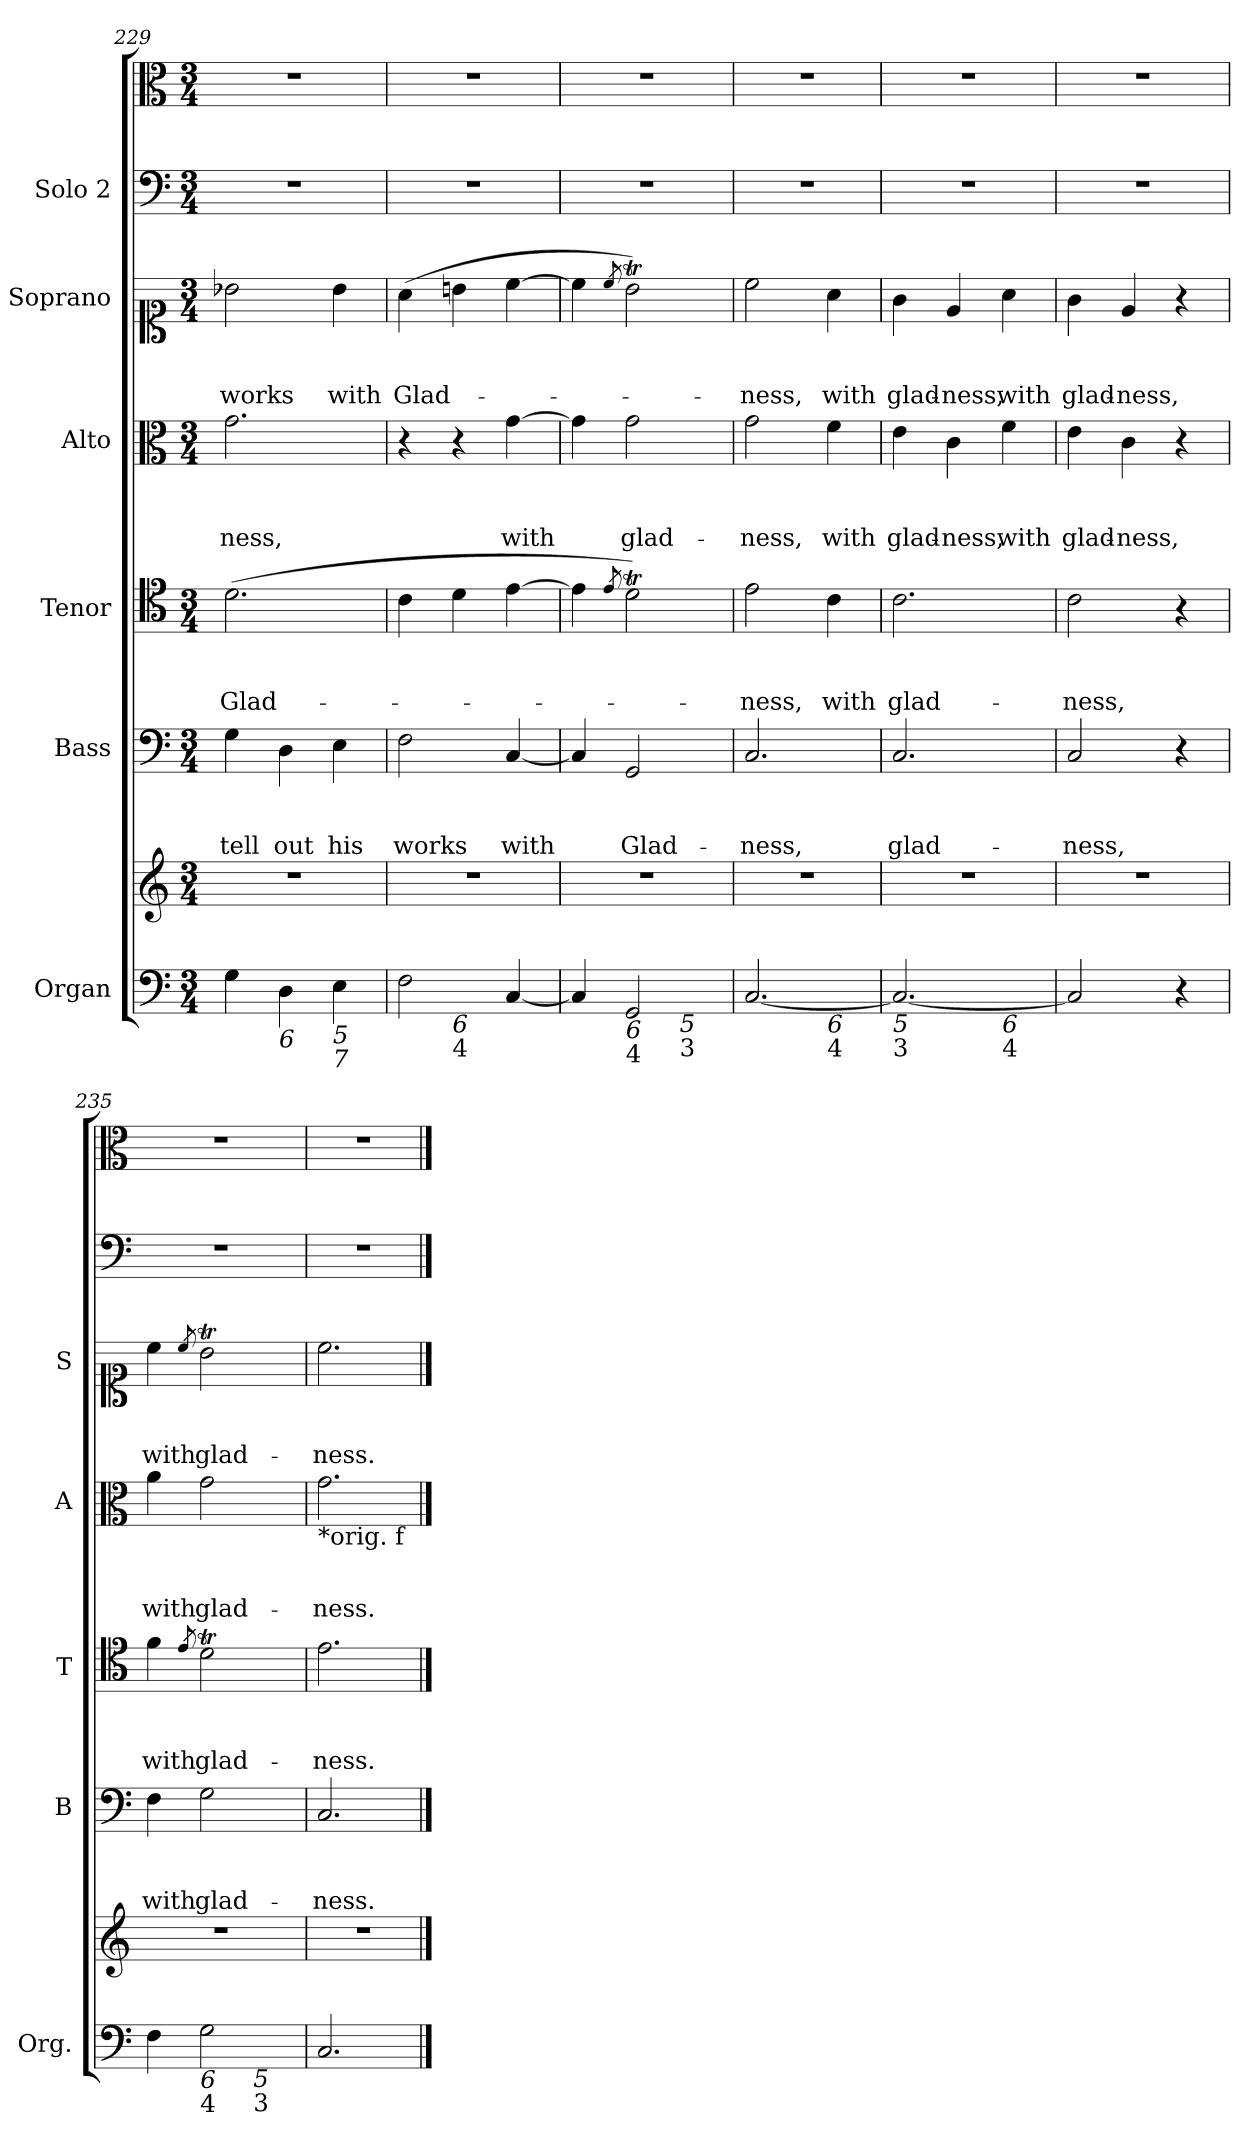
**kern	**kern	**kern	**text	**text	**text	**kern	**text	**text	**text	**kern	**text	**text	**text	**kern	**text	**text	**text	**kern	**kern
*part7	*part7	*part6	*part6	*part6	*part6	*part5	*part5	*part5	*part5	*part4	*part4	*part4	*part4	*part3	*part3	*part3	*part3	*part2	*part1
*staff8	*staff7	*staff6	*staff6	*staff6	*staff6	*staff5	*staff5	*staff5	*staff5	*staff4	*staff4	*staff4	*staff4	*staff3	*staff3	*staff3	*staff3	*staff2	*staff1
*I"Organ	*	*I"Bass	*	*	*	*I"Tenor	*	*	*	*I"Alto	*	*	*	*I"Soprano	*	*	*	*I"Solo 2	*
*I'Org.	*	*I'B	*	*	*	*I'T	*	*	*	*I'A	*	*	*	*I'S	*	*	*	*	*
*clefF4	*clefG2	*clefF4	*	*	*	*clefC4	*	*	*	*clefC3	*	*	*	*clefC1	*	*	*	*clefF4	*clefC3
*k[]	*k[]	*k[]	*	*	*	*k[]	*	*	*	*k[]	*	*	*	*k[]	*	*	*	*k[]	*k[]
*C:	*C:	*C:	*	*	*	*C:	*	*	*	*C:	*	*	*	*C:	*	*	*	*C:	*C:
*M3/4	*M3/4	*M3/4	*	*	*	*M3/4	*	*	*	*M3/4	*	*	*	*M3/4	*	*	*	*M3/4	*M3/4
=229	=229	=229	=229	=229	=229	=229	=229	=229	=229	=229	=229	=229	=229	=229	=229	=229	=229	=229	=229
!	!	!	!	!	!LO:LY:b	!	!	!	!LO:LY:b	!	!	!	!LO:LY:b	!	!	!	!LO:LY:b	!	!
4G\	2.r	4G\	.	.	tell	(>2.d\	.	.	Glad-	2.g\	.	.	-ness,	2b-X\	.	.	works	2.r	2.r
!LO:TX:b:i:t=6	!	!	!	!	!	!	!	!	!	!	!	!	!	!	!	!	!	!	!
!	!	!	!	!	!LO:LY:b	!	!	!	!	!	!	!	!	!	!	!	!	!	!
4D\	.	4D\	.	.	out	.	.	.	.	.	.	.	.	.	.	.	.	.	.
!LO:TX:b:i:t=5	!	!	!	!	!	!	!	!	!	!	!	!	!	!	!	!	!	!	!
!LO:TX:b:i:t=7	!	!	!	!	!	!	!	!	!	!	!	!	!	!	!	!	!	!	!
!	!	!	!	!	!LO:LY:b	!	!	!	!	!	!	!	!	!	!	!	!LO:LY:b	!	!
4E\	.	4E\	.	.	his	.	.	.	.	.	.	.	.	4b-\	.	.	with	.	.
!!LO:PB:g=z
=230	=230	=230	=230	=230	=230	=230	=230	=230	=230	=230	=230	=230	=230	=230	=230	=230	=230	=230	=230
!LO:TX:b:i:t=5	!	!	!	!	!	!	!	!	!	!	!	!	!	!	!	!	!	!	!
!	!	!	!	!	!LO:LY:b	!	!	!	!	!	!	!	!	!	!	!	!LO:LY:b	!	!
*^	*	*	*	*	*	*	*	*	*	*	*	*	*	*	*	*	*	*	*
2F\	4ryy	2.r	2F\	.	.	works	4c\	.	.	.	4r	.	.	.	(>4a\	.	.	Glad-	2.r	2.r
!	!LO:TX:b:i:t=6	!	!	!	!	!	!	!	!	!	!	!	!	!	!	!	!	!	!	!
!	!LO:TX:b:t=4	!	!	!	!	!	!	!	!	!	!	!	!	!	!	!	!	!	!	!
.	2ryy	.	.	.	.	.	4d\	.	.	.	4r	.	.	.	4bn\	.	.	.	.	.
!	!	!	!	!	!	!LO:LY:b	!	!	!	!	!	!	!	!LO:LY:b	!	!	!	!	!	!
[4C/	.	.	[4C/	.	.	with	[4e\	.	.	.	[4g\	.	.	with	[4cc\	.	.	.	.	.
=231	=231	=231	=231	=231	=231	=231	=231	=231	=231	=231	=231	=231	=231	=231	=231	=231	=231	=231	=231	=231
4C/]	2ryy	2.r	4C/]	.	.	.	4e\]	.	.	.	4g\]	.	.	.	4cc\]	.	.	.	2.r	2.r
.	.	.	.	.	.	.	8qe/	.	.	.	.	.	.	.	8qcc/	.	.	.	.	.
!LO:TX:b:i:t=6	!	!	!	!	!	!	!	!	!	!	!	!	!	!	!	!	!	!	!	!
!LO:TX:b:t=4	!	!	!	!	!	!	!	!	!	!	!	!	!	!	!	!	!	!	!	!
!	!	!	!	!	!	!LO:LY:b	!	!	!	!	!	!	!	!LO:LY:b	!	!	!	!	!	!
2GG/	.	.	2GG/	.	.	Glad-	2dT\)	.	.	.	2g\	.	.	glad-	2bt\)	.	.	.	.	.
!	!LO:TX:b:i:t=5	!	!	!	!	!	!	!	!	!	!	!	!	!	!	!	!	!	!	!
!	!LO:TX:b:t=3	!	!	!	!	!	!	!	!	!	!	!	!	!	!	!	!	!	!	!
.	4ryy	.	.	.	.	.	.	.	.	.	.	.	.	.	.	.	.	.	.	.
=232	=232	=232	=232	=232	=232	=232	=232	=232	=232	=232	=232	=232	=232	=232	=232	=232	=232	=232	=232	=232
!	!	!	!	!	!	!LO:LY:b	!	!	!	!LO:LY:b	!	!	!	!LO:LY:b	!	!	!	!LO:LY:b	!	!
[2.C/	2ryy	2.r	2.C/	.	.	-ness,	2e\	.	.	-ness,	2g\	.	.	-ness,	2cc\	.	.	-ness,	2.r	2.r
!	!LO:TX:b:i:t=6	!	!	!	!	!	!	!	!	!	!	!	!	!	!	!	!	!	!	!
!	!LO:TX:b:t=4	!	!	!	!	!	!	!	!	!	!	!	!	!	!	!	!	!	!	!
!	!	!	!	!	!	!	!	!	!	!LO:LY:b	!	!	!	!LO:LY:b	!	!	!	!LO:LY:b	!	!
.	4ryy	.	.	.	.	.	4c\	.	.	with	4f\	.	.	with	4a\	.	.	with	.	.
=233	=233	=233	=233	=233	=233	=233	=233	=233	=233	=233	=233	=233	=233	=233	=233	=233	=233	=233	=233	=233
!LO:TX:b:i:t=5	!	!	!	!	!	!	!	!	!	!	!	!	!	!	!	!	!	!	!	!
!LO:TX:b:t=3	!	!	!	!	!	!	!	!	!	!	!	!	!	!	!	!	!	!	!	!
!	!	!	!	!	!	!LO:LY:b	!	!	!	!LO:LY:b	!	!	!	!LO:LY:b	!	!	!	!LO:LY:b	!	!
2.C/_	2ryy	2.r	2.C/	.	.	glad-	2.c\	.	.	glad-	4e\	.	.	glad-	4g\	.	.	glad-	2.r	2.r
!	!	!	!	!	!	!	!	!	!	!	!	!	!	!LO:LY:b	!	!	!	!LO:LY:b	!	!
.	.	.	.	.	.	.	.	.	.	.	4c\	.	.	-ness,	4e/	.	.	-ness,	.	.
!	!LO:TX:b:i:t=6	!	!	!	!	!	!	!	!	!	!	!	!	!	!	!	!	!	!	!
!	!LO:TX:b:t=4	!	!	!	!	!	!	!	!	!	!	!	!	!	!	!	!	!	!	!
!	!	!	!	!	!	!	!	!	!	!	!	!	!	!LO:LY:b	!	!	!	!LO:LY:b	!	!
.	4ryy	.	.	.	.	.	.	.	.	.	4f\	.	.	with	4a\	.	.	with	.	.
=234	=234	=234	=234	=234	=234	=234	=234	=234	=234	=234	=234	=234	=234	=234	=234	=234	=234	=234	=234	=234
!LO:TX:b:i:t=5	!	!	!	!	!	!	!	!	!	!	!	!	!	!	!	!	!	!	!	!
!LO:TX:b:t=3	!	!	!	!	!	!	!	!	!	!	!	!	!	!	!	!	!	!	!	!
!	!	!	!	!	!	!LO:LY:b	!	!	!	!LO:LY:b	!	!	!	!LO:LY:b	!	!	!	!LO:LY:b	!	!
*v	*v	*	*	*	*	*	*	*	*	*	*	*	*	*	*	*	*	*	*	*
2C/]	2.r	2C/	.	.	-ness,	2c\	.	.	-ness,	4e\	.	.	glad-	4g\	.	.	glad-	2.r	2.r
!	!	!	!	!	!	!	!	!	!	!	!	!	!LO:LY:b	!	!	!	!LO:LY:b	!	!
.	.	.	.	.	.	.	.	.	.	4c\	.	.	-ness,	4e/	.	.	-ness,	.	.
4r	.	4r	.	.	.	4r	.	.	.	4r	.	.	.	4r	.	.	.	.	.
=235	=235	=235	=235	=235	=235	=235	=235	=235	=235	=235	=235	=235	=235	=235	=235	=235	=235	=235	=235
!LO:TX:b:i:t=6	!	!	!	!	!	!	!	!	!	!	!	!	!	!	!	!	!	!	!
!LO:TX:b:i:t=5	!	!	!	!	!	!	!	!	!	!	!	!	!	!	!	!	!	!	!
!	!	!	!	!	!LO:LY:b	!	!	!	!LO:LY:b	!	!	!	!LO:LY:b	!	!	!	!LO:LY:b	!	!
*^	*	*	*	*	*	*	*	*	*	*	*	*	*	*	*	*	*	*	*
4F\	2ryy	2.r	4F\	.	.	with	4f\	.	.	with	4a\	.	.	with	4cc\	.	.	with	2.r	2.r
.	.	.	.	.	.	.	8qe/	.	.	.	.	.	.	.	8qcc/	.	.	.	.	.
!LO:TX:b:i:t=6	!	!	!	!	!	!	!	!	!	!	!	!	!	!	!	!	!	!	!	!
!LO:TX:b:t=4	!	!	!	!	!	!	!	!	!	!	!	!	!	!	!	!	!	!	!	!
!	!	!	!	!	!	!LO:LY:b	!	!	!	!LO:LY:b	!	!	!	!LO:LY:b	!	!	!	!LO:LY:b	!	!
2G\	.	.	2G\	.	.	glad-	2dT\	.	.	glad-	2g\	.	.	glad-	2bt\	.	.	glad-	.	.
!	!LO:TX:b:i:t=5	!	!	!	!	!	!	!	!	!	!	!	!	!	!	!	!	!	!	!
!	!LO:TX:b:t=3	!	!	!	!	!	!	!	!	!	!	!	!	!	!	!	!	!	!	!
.	4ryy	.	.	.	.	.	.	.	.	.	.	.	.	.	.	.	.	.	.	.
=236	=236	=236	=236	=236	=236	=236	=236	=236	=236	=236	=236	=236	=236	=236	=236	=236	=236	=236	=236	=236
!	!	!	!	!	!	!	!	!	!	!	!LO:TX:b:t=*orig. f	!	!	!	!	!	!	!	!	!
!	!	!	!	!	!	!LO:LY:b	!	!	!	!LO:LY:b	!	!	!	!LO:LY:b	!	!	!	!LO:LY:b	!	!
*v	*v	*	*	*	*	*	*	*	*	*	*	*	*	*	*	*	*	*	*	*
2.C/	2.r	2.C/	.	.	-ness.	2.e\	.	.	-ness.	2.g\	.	.	-ness.	2.cc\	.	.	-ness.	2.r	2.r
==	==	==	==	==	==	==	==	==	==	==	==	==	==	==	==	==	==	==	==
*-	*-	*-	*-	*-	*-	*-	*-	*-	*-	*-	*-	*-	*-	*-	*-	*-	*-	*-	*-
